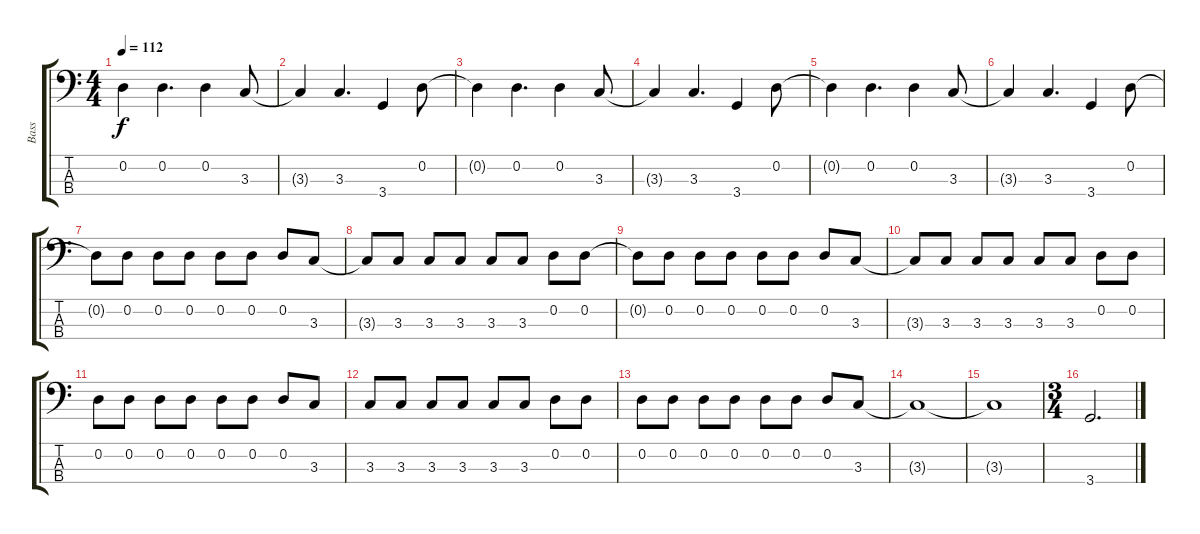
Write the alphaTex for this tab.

\track ("Bass" "Bass") {instrument electricbassfinger}
\staff {score tabs}
\tuning (G2 D2 A1 E1) {hide}
\ts (4 4)
\tempo 112
\clef f4
\ks c
0.2{t}.4{dy f} 0.2.4{d} 0.2.4 3.3.8 |
3.3{t}.4 3.3.4{d} 3.4.4 0.2.8 |
0.2{t}.4 0.2.4{d} 0.2.4 3.3.8 |
3.3{t}.4 3.3.4{d} 3.4.4 0.2.8 |
0.2{t}.4 0.2.4{d} 0.2.4 3.3.8 |
3.3{t}.4 3.3.4{d} 3.4.4 0.2.8 |
0.2{t}.8 0.2.8 0.2.8 0.2.8 0.2.8 0.2.8 0.2.8 3.3.8 |
3.3{t}.8 3.3.8 3.3.8 3.3.8 3.3.8 3.3.8 0.2.8 0.2.8 |
0.2{t}.8 0.2.8 0.2.8 0.2.8 0.2.8 0.2.8 0.2.8 3.3.8 |
3.3{t}.8 3.3.8 3.3.8 3.3.8 3.3.8 3.3.8 0.2.8 0.2.8 |
0.2.8 0.2.8 0.2.8 0.2.8 0.2.8 0.2.8 0.2.8 3.3.8 |
3.3.8 3.3.8 3.3.8 3.3.8 3.3.8 3.3.8 0.2.8 0.2.8 |
0.2.8 0.2.8 0.2.8 0.2.8 0.2.8 0.2.8 0.2.8 3.3.8 |
3.3{t}.1 |
3.3{t}.1 |
\ts (3 4)
3.4.2{d}
